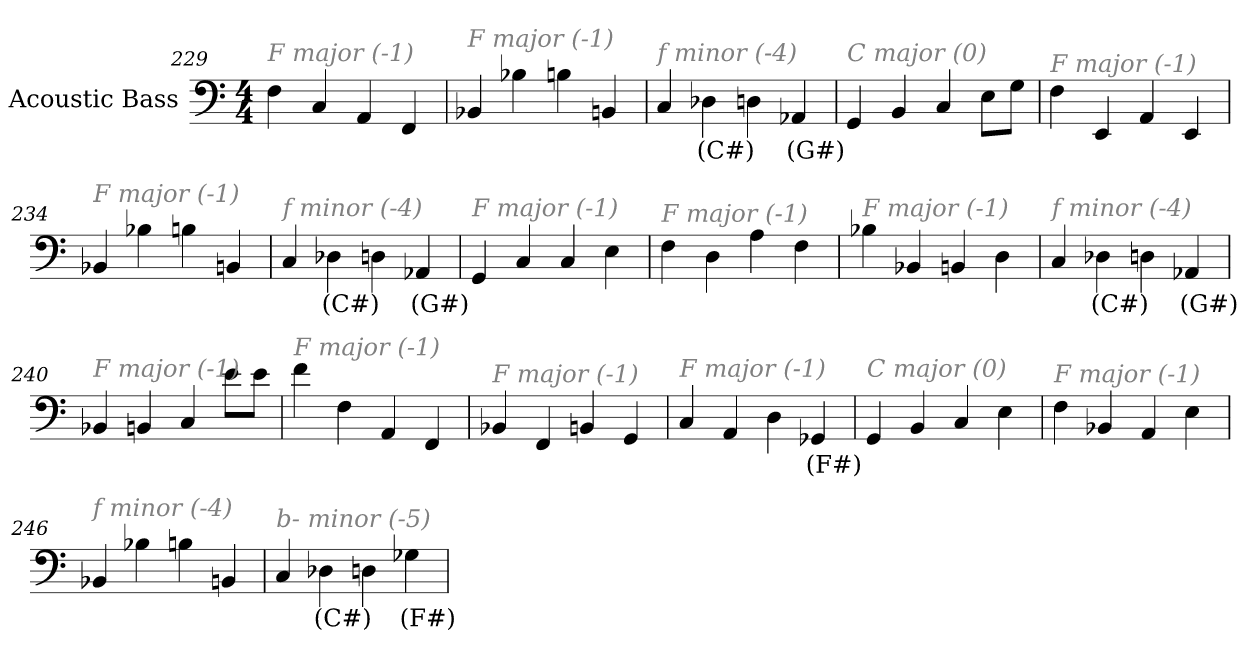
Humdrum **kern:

**kern	**text
*part1	*part1
*staff1	*staff1
*I"Acoustic Bass	*
*clefF4	*
*ITrd7c12	*
*k[]	*
*C:	*
*M4/4	*
=229	=229
!LO:TX:i:color=#808080:t=F major (-1)	!
4FF	.
4CC	.
4AAA	.
4FFF	.
=230	=230
!LO:TX:i:color=#808080:t=F major (-1)	!
4BBB-X	.
4BB-X	.
4BBn	.
4BBBn	.
=231	=231
!LO:TX:i:color=#808080:t=f minor (-4)	!
4CC	.
4DD-Xi	(C#)
4DD	.
4AAA-Xi	(G#)
=232	=232
!LO:TX:i:color=#808080:t=C major (0)	!
4GGG	.
4BBB	.
4CC	.
8EEL	.
8GGJ	.
=233	=233
!LO:TX:i:color=#808080:t=F major (-1)	!
4FF	.
4EEE	.
4AAA	.
4EEE	.
=234	=234
!LO:TX:i:color=#808080:t=F major (-1)	!
4BBB-X	.
4BB-X	.
4BBn	.
4BBBn	.
=235	=235
!LO:TX:i:color=#808080:t=f minor (-4)	!
4CC	.
4DD-Xi	(C#)
4DD	.
4AAA-Xi	(G#)
=236	=236
!LO:TX:i:color=#808080:t=F major (-1)	!
4GGG	.
4CC	.
4CC	.
4EE	.
=237	=237
!LO:TX:i:color=#808080:t=F major (-1)	!
4FF	.
4DD	.
4AA	.
4FF	.
=238	=238
!LO:TX:i:color=#808080:t=F major (-1)	!
4BB-X	.
4BBB-X	.
4BBBn	.
4DD	.
=239	=239
!LO:TX:i:color=#808080:t=f minor (-4)	!
4CC	.
4DD-Xi	(C#)
4DD	.
4AAA-Xi	(G#)
=240	=240
!LO:TX:i:color=#808080:t=F major (-1)	!
4BBB-X	.
4BBBn	.
4CC	.
8EL	.
8EJ	.
=241	=241
!LO:TX:i:color=#808080:t=F major (-1)	!
4F	.
4FF	.
4AAA	.
4FFF	.
=242	=242
!LO:TX:i:color=#808080:t=F major (-1)	!
4BBB-X	.
4FFF	.
4BBBn	.
4GGG	.
=243	=243
!LO:TX:i:color=#808080:t=F major (-1)	!
4CC	.
4AAA	.
4DD	.
4GGG-Xi	(F#)
=244	=244
!LO:TX:i:color=#808080:t=C major (0)	!
4GGG	.
4BBB	.
4CC	.
4EE	.
=245	=245
!LO:TX:i:color=#808080:t=F major (-1)	!
4FF	.
4BBB-X	.
4AAA	.
4EE	.
=246	=246
!LO:TX:i:color=#808080:t=f minor (-4)	!
4BBB-X	.
4BB-X	.
4BBn	.
4BBBn	.
=247	=247
!LO:TX:i:color=#808080:t=b- minor (-5)	!
4CC	.
4DD-Xi	(C#)
4DD	.
4GG-Xi	(F#)
=	=
*-	*-
